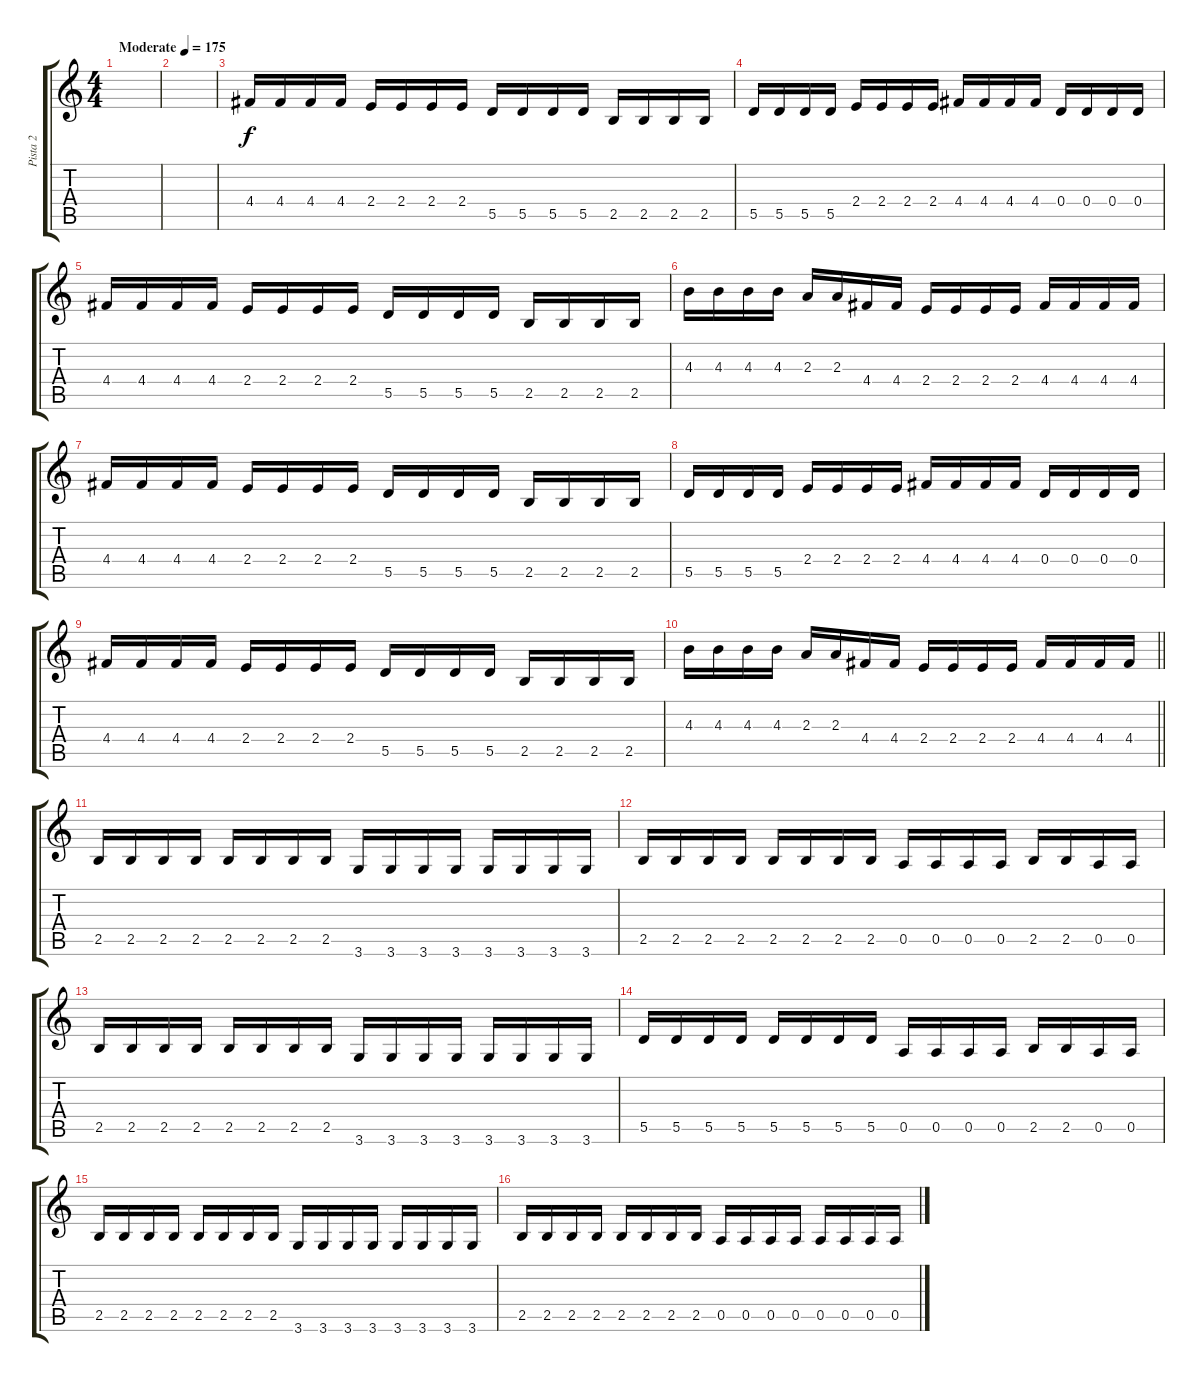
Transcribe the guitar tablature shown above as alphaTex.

\track ("Pista 2" "Pista 2") {instrument distortionguitar}
\staff {score tabs}
\tuning (E4 B3 G3 D3 A2 E2) {hide}
\ts (4 4)
\tempo (175 "Moderate")
\clef g2
\ks c
|
|
4.4.16 4.4.16 4.4.16 4.4.16 2.4.16 2.4.16 2.4.16 2.4.16 5.5.16 5.5.16 5.5.16 5.5.16 2.5.16 2.5.16 2.5.16 2.5.16 |
5.5.16 5.5.16 5.5.16 5.5.16 2.4.16 2.4.16 2.4.16 2.4.16 4.4.16 4.4.16 4.4.16 4.4.16 0.4.16 0.4.16 0.4.16 0.4.16 |
4.4.16 4.4.16 4.4.16 4.4.16 2.4.16 2.4.16 2.4.16 2.4.16 5.5.16 5.5.16 5.5.16 5.5.16 2.5.16 2.5.16 2.5.16 2.5.16 |
4.3.16 4.3.16 4.3.16 4.3.16 2.3.16 2.3.16 4.4.16 4.4.16 2.4.16 2.4.16 2.4.16 2.4.16 4.4.16 4.4.16 4.4.16 4.4.16 |
4.4.16 4.4.16 4.4.16 4.4.16 2.4.16 2.4.16 2.4.16 2.4.16 5.5.16 5.5.16 5.5.16 5.5.16 2.5.16 2.5.16 2.5.16 2.5.16 |
5.5.16 5.5.16 5.5.16 5.5.16 2.4.16 2.4.16 2.4.16 2.4.16 4.4.16 4.4.16 4.4.16 4.4.16 0.4.16 0.4.16 0.4.16 0.4.16 |
4.4.16 4.4.16 4.4.16 4.4.16 2.4.16 2.4.16 2.4.16 2.4.16 5.5.16 5.5.16 5.5.16 5.5.16 2.5.16 2.5.16 2.5.16 2.5.16 |
\barLineRight lightlight
4.3.16 4.3.16 4.3.16 4.3.16 2.3.16 2.3.16 4.4.16 4.4.16 2.4.16 2.4.16 2.4.16 2.4.16 4.4.16 4.4.16 4.4.16 4.4.16 |
2.5.16 2.5.16 2.5.16 2.5.16 2.5.16 2.5.16 2.5.16 2.5.16 3.6.16 3.6.16 3.6.16 3.6.16 3.6.16 3.6.16 3.6.16 3.6.16 |
2.5.16 2.5.16 2.5.16 2.5.16 2.5.16 2.5.16 2.5.16 2.5.16 0.5.16 0.5.16 0.5.16 0.5.16 2.5.16 2.5.16 0.5.16 0.5.16 |
2.5.16 2.5.16 2.5.16 2.5.16 2.5.16 2.5.16 2.5.16 2.5.16 3.6.16 3.6.16 3.6.16 3.6.16 3.6.16 3.6.16 3.6.16 3.6.16 |
5.5.16 5.5.16 5.5.16 5.5.16 5.5.16 5.5.16 5.5.16 5.5.16 0.5.16 0.5.16 0.5.16 0.5.16 2.5.16 2.5.16 0.5.16 0.5.16 |
2.5.16 2.5.16 2.5.16 2.5.16 2.5.16 2.5.16 2.5.16 2.5.16 3.6.16 3.6.16 3.6.16 3.6.16 3.6.16 3.6.16 3.6.16 3.6.16 |
2.5.16 2.5.16 2.5.16 2.5.16 2.5.16 2.5.16 2.5.16 2.5.16 0.5.16 0.5.16 0.5.16 0.5.16 0.5.16 0.5.16 0.5.16 0.5.16
